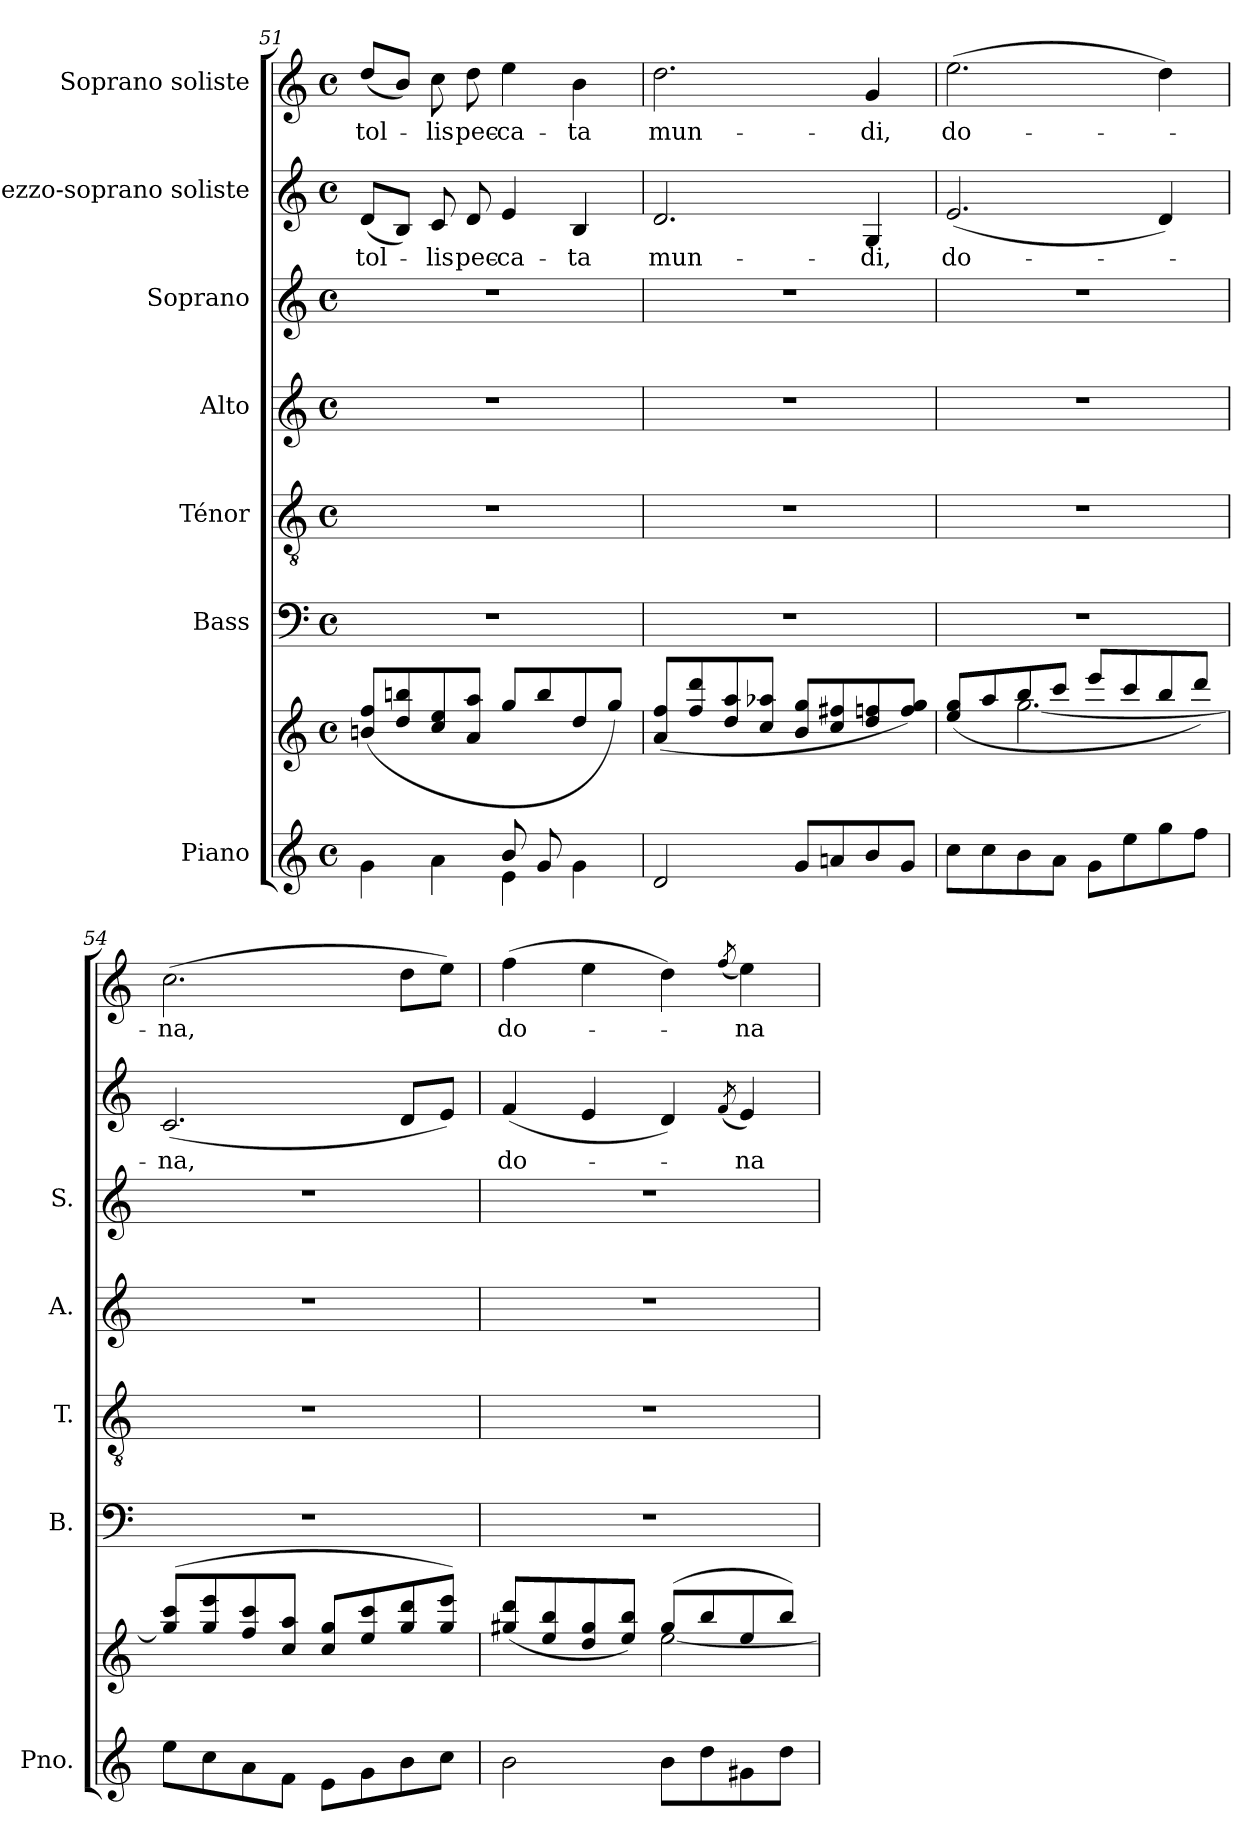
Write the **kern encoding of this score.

**kern	**kern	**kern	**kern	**kern	**kern	**kern	**text	**kern	**text
*part7	*part7	*part6	*part5	*part4	*part3	*part2	*part2	*part1	*part1
*staff8	*staff7	*staff6	*staff5	*staff4	*staff3	*staff2	*staff2	*staff1	*staff1
*I"Piano	*	*I"Bass	*I"Ténor	*I"Alto	*I"Soprano	*I"Mezzo-soprano soliste	*	*I"Soprano soliste	*
*I'Pno.	*	*I'B.	*I'T.	*I'A.	*I'S.	*	*	*	*
!!LO:PB:g=z
*clefG2	*clefG2	*clefF4	*clefGv2	*clefG2	*clefG2	*clefG2	*	*clefG2	*
*k[]	*k[]	*k[]	*k[]	*k[]	*k[]	*k[]	*	*k[]	*
*M4/4	*M4/4	*M4/4	*M4/4	*M4/4	*M4/4	*M4/4	*	*M4/4	*
*met(c)	*met(c)	*met(c)	*met(c)	*met(c)	*met(c)	*met(c)	*	*met(c)	*
=51	=51	=51	=51	=51	=51	=51	=51	=51	=51
*^	*^	*	*	*	*	*	*	*	*
2ryy	4g\	(>8bn/ 8ff/L	2.ryy	1r	1r	1r	1r	(>8d/L	tol-	(>8dd/L	tol-
.	.	8dd/ 8bbn/	.	.	.	.	.	8B/J)	.	8b/J)	.
.	4a\	8cc/ 8ee/	.	.	.	.	.	8c/	-lis	8cc\	-lis
.	.	8a/ 8aa/J	.	.	.	.	.	8d/	pec-	8dd\	pec-
8b/L	4e\	8gg/L	.	.	.	.	.	4e/	-ca-	4ee\	-ca-
8g/	.	8bb/	.	.	.	.	.	.	.	.	.
4ryy	4g\	8dd/	8b\	.	.	.	.	4B/	-ta	4b\	-ta
.	.	8gg/J)	8g\J	.	.	.	.	.	.	.	.
*v	*v	*	*	*	*	*	*	*	*	*	*
*	*v	*v	*	*	*	*	*	*	*	*
=52	=52	=52	=52	=52	=52	=52	=52	=52	=52
2d/	(>8a/ 8ff/L	1r	1r	1r	1r	2.d/	mun-	2.dd\	mun-
.	8ff/ 8ddd/	.	.	.	.	.	.	.	.
.	8dd/ 8aa/	.	.	.	.	.	.	.	.
.	8cc/ 8aa-X/J	.	.	.	.	.	.	.	.
8g/L	8b/ 8gg/L	.	.	.	.	.	.	.	.
8an/	8cc/ 8ff#X/	.	.	.	.	.	.	.	.
8b/	8dd/ 8ffn/	.	.	.	.	4G/	-di,	4g/	-di,
8g/J	8ff/ 8gg/J)	.	.	.	.	.	.	.	.
=53	=53	=53	=53	=53	=53	=53	=53	=53	=53
*	*^	*	*	*	*	*	*	*	*
8cc\L	(8ee/ 8gg/L	4ryy	1r	1r	1r	1r	(>2.e/	do-	(2.ee\	do-
8cc\	8aa/	.	.	.	.	.	.	.	.	.
8b\	8bb/	[2.gg\	.	.	.	.	.	.	.	.
8a\J	8ccc/J	.	.	.	.	.	.	.	.	.
8g\L	8eee/L	.	.	.	.	.	.	.	.	.
8ee\	8ccc/	.	.	.	.	.	.	.	.	.
8gg\	8bb/	.	.	.	.	.	4d/)	.	4dd\)	.
8ff\J	8ddd/J)	.	.	.	.	.	.	.	.	.
=54	=54	=54	=54	=54	=54	=54	=54	=54	=54	=54
8ee\L	(>8gg/ 8ccc/L	8gg\yy]	1r	1r	1r	1r	(>2.c/	-na,	(2.cc\	-na,
8cc\	8gg/ 8eee/	2..ryy	.	.	.	.	.	.	.	.
8a\	8ff/ 8ccc/	.	.	.	.	.	.	.	.	.
8f\J	8cc/ 8aa/J	.	.	.	.	.	.	.	.	.
8e\L	8cc/ 8gg/L	.	.	.	.	.	.	.	.	.
8g\	8ee/ 8ccc/	.	.	.	.	.	.	.	.	.
8b\	8gg/ 8ddd/	.	.	.	.	.	8d/L	.	8dd\L	.
8cc\J	8gg/ 8eee/J)	.	.	.	.	.	8e/J)	.	8ee\J)	.
!!LO:LB:g=z
=55	=55	=55	=55	=55	=55	=55	=55	=55	=55	=55
2b\	(8gg#X/ 8ddd/L	2ryy	1r	1r	1r	1r	(4f/	do-	(4ff\	do-
.	8ee/ 8bb/	.	.	.	.	.	.	.	.	.
.	8dd/ 8gg#/	.	.	.	.	.	4e/	.	4ee\	.
.	8ee/ 8bb/J)	.	.	.	.	.	.	.	.	.
8b\L	(8gg#/L	[2ee\	.	.	.	.	4d/)	.	4dd\)	.
8dd\	8bb/	.	.	.	.	.	.	.	.	.
.	.	.	.	.	.	.	(8qf/	.	(8qff/	.
8g#X\	8ee/	.	.	.	.	.	4e/)	-na	4ee\)	-na
8dd\J	8bb/J)	.	.	.	.	.	.	.	.	.
*	*v	*v	*	*	*	*	*	*	*	*
=	=	=	=	=	=	=	=	=	=
*-	*-	*-	*-	*-	*-	*-	*-	*-	*-
